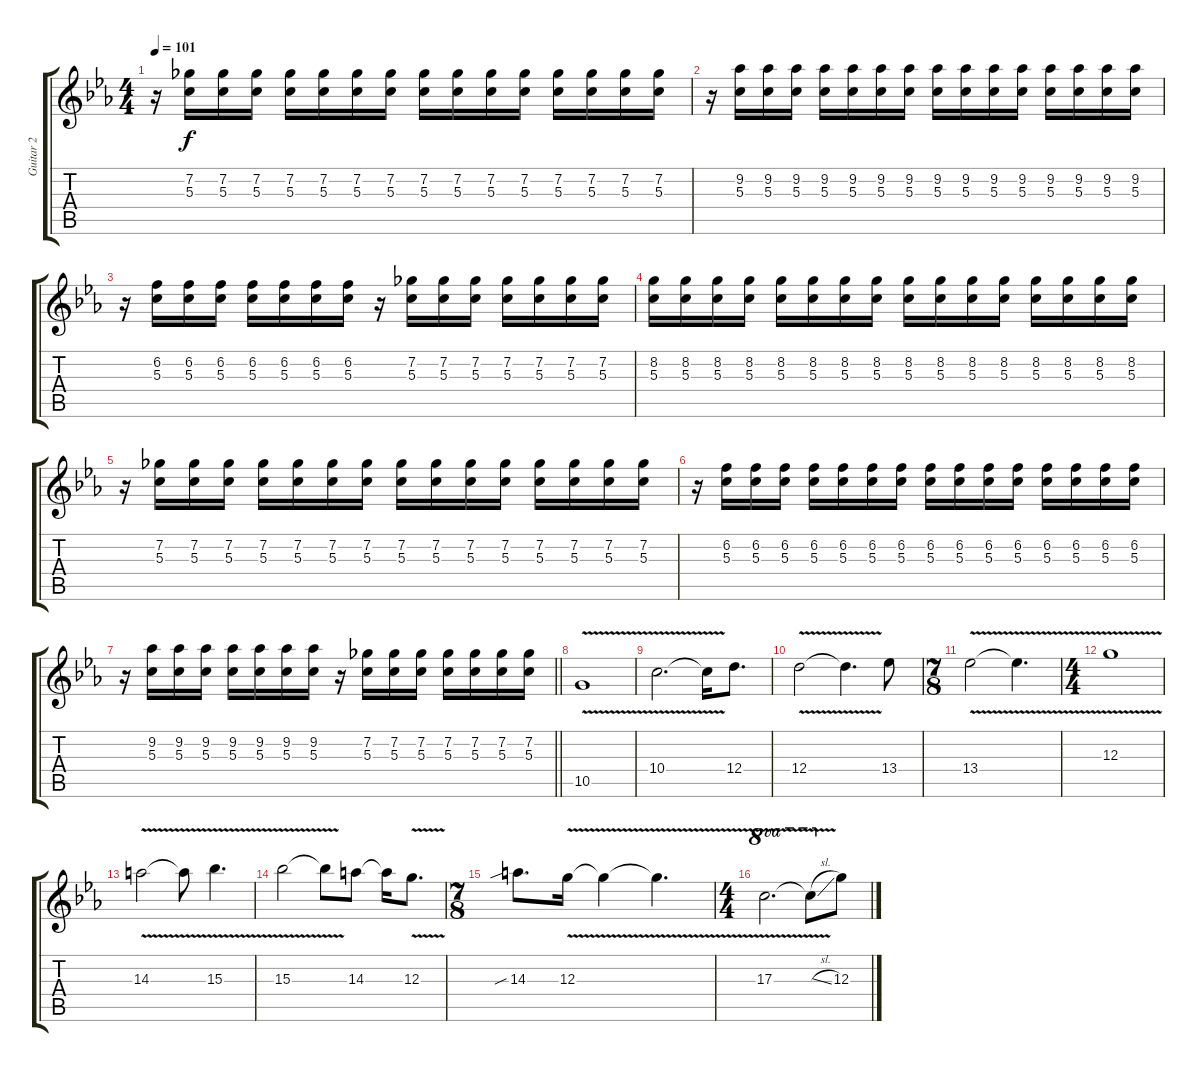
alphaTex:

\track ("Guitar 2" "Guitar 2") {instrument distortionguitar}
\staff {score tabs}
\tuning (E4 B3 G3 D3 A2 E2) {hide}
\ts (4 4)
\tempo 101
\clef g2
\ks cminor
r.16{dy f} (7.2 5.3).16 (7.2 5.3).16 (7.2 5.3).16 (7.2 5.3).16 (7.2 5.3).16 (7.2 5.3).16 (7.2 5.3).16 (7.2 5.3).16 (7.2 5.3).16 (7.2 5.3).16 (7.2 5.3).16 (7.2 5.3).16 (7.2 5.3).16 (7.2 5.3).16 (7.2 5.3).16 |
r.16 (9.2 5.3).16 (9.2 5.3).16 (9.2 5.3).16 (9.2 5.3).16 (9.2 5.3).16 (9.2 5.3).16 (9.2 5.3).16 (9.2 5.3).16 (9.2 5.3).16 (9.2 5.3).16 (9.2 5.3).16 (9.2 5.3).16 (9.2 5.3).16 (9.2 5.3).16 (9.2 5.3).16 |
r.16 (6.2 5.3).16 (6.2 5.3).16 (6.2 5.3).16 (6.2 5.3).16 (6.2 5.3).16 (6.2 5.3).16 (6.2 5.3).16 r.16 (7.2 5.3).16 (7.2 5.3).16 (7.2 5.3).16 (7.2 5.3).16 (7.2 5.3).16 (7.2 5.3).16 (7.2 5.3).16 |
(8.2 5.3).16 (8.2 5.3).16 (8.2 5.3).16 (8.2 5.3).16 (8.2 5.3).16 (8.2 5.3).16 (8.2 5.3).16 (8.2 5.3).16 (8.2 5.3).16 (8.2 5.3).16 (8.2 5.3).16 (8.2 5.3).16 (8.2 5.3).16 (8.2 5.3).16 (8.2 5.3).16 (8.2 5.3).16 |
r.16 (7.2 5.3).16 (7.2 5.3).16 (7.2 5.3).16 (7.2 5.3).16 (7.2 5.3).16 (7.2 5.3).16 (7.2 5.3).16 (7.2 5.3).16 (7.2 5.3).16 (7.2 5.3).16 (7.2 5.3).16 (7.2 5.3).16 (7.2 5.3).16 (7.2 5.3).16 (7.2 5.3).16 |
r.16 (6.2 5.3).16 (6.2 5.3).16 (6.2 5.3).16 (6.2 5.3).16 (6.2 5.3).16 (6.2 5.3).16 (6.2 5.3).16 (6.2 5.3).16 (6.2 5.3).16 (6.2 5.3).16 (6.2 5.3).16 (6.2 5.3).16 (6.2 5.3).16 (6.2 5.3).16 (6.2 5.3).16 |
\barLineRight lightlight
r.16 (9.2 5.3).16 (9.2 5.3).16 (9.2 5.3).16 (9.2 5.3).16 (9.2 5.3).16 (9.2 5.3).16 (9.2 5.3).16 r.16 (7.2 5.3).16 (7.2 5.3).16 (7.2 5.3).16 (7.2 5.3).16 (7.2 5.3).16 (7.2 5.3).16 (7.2 5.3).16 |
10.5{v}.1 |
10.4{v}.2{d} 10.4{v t}.16 12.4.8{d} |
12.4{v}.2 12.4{v t}.4{d} 13.4.8 |
\ts (7 8)
13.4{v}.2 13.4{v t}.4{d} |
\ts (4 4)
12.3{v}.1 |
14.3{v}.2 14.3{v t}.8 15.3{v}.4{d} |
15.3{v}.2 15.3{v t}.8 14.3.8 14.3{t}.16 12.3{v}.8{d} |
\ts (7 8)
14.3{sib}.8{d} 12.3{v}.16 12.3{v t}.4 12.3{v t}.4{d} |
\ts (4 4)
17.3{v}.2{d ot 8va} 17.3{sl t}.8{ot 8va} 12.3.8
